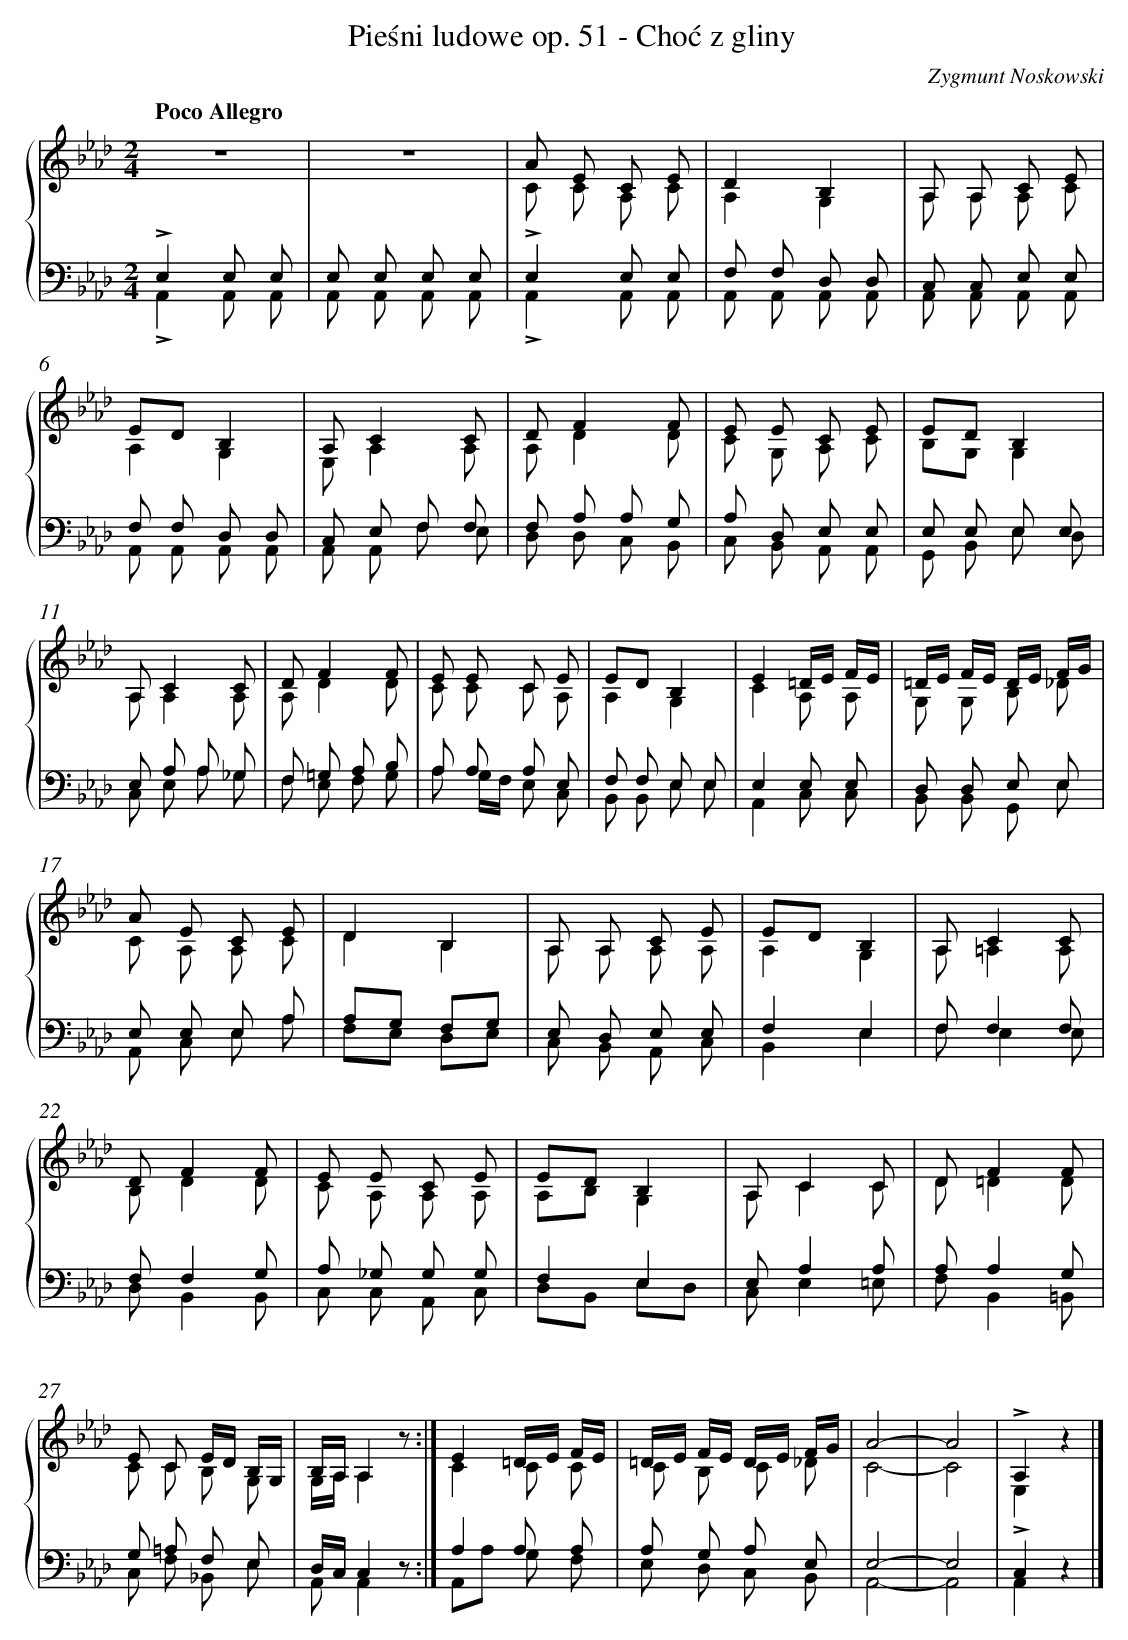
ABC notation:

X:1
T: Pieśni ludowe op. 51 - Choć z gliny
C: Zygmunt Noskowski
L: 1/8
M: 2/4
Q: "Poco Allegro"
%%staves {1 2}
V: 1 clef=treble
V: 2 clef=bass
K: Ab
[V:1] z4 |
[V:2] !accent!E,2E, E, & !accent!A,,2A,, A,, |
[V:1] z4 |
[V:2] E, E, E, E, & A,, A,, A,, A,, |
[V:1] A E C E & C C A, C |
[V:2] !accent!E,2E, E, & !accent!A,,2A,, A,, |
[V:1] D2B,2 & A,2G,2 |
[V:2] F, F, D, D, & A,, A,, A,, A,, |
[V:1] A, A, C E & A, A, A, C |
[V:2] C, C, E, E, & A,, A,, A,, A,, |
[V:1] EDB,2 & A,2G,2 |
[V:2] F, F, D, D, & A,, A,, A,, A,, |
[V:1] A,C2C & E,A,2A, |
[V:2] C, E, F, F, & A,, A,, F, E, |
[V:1] DF2F & A,D2D |
[V:2] F, A, A, G, & D, D, C, B,, |
[V:1] E E C E & C G, A, C |
[V:2] A, D, E, E, & C, B,, A,, A,, |
[V:1] EDB,2 & B,G,G,2 |
[V:2] E, E, E, E, & G,, B,, E, D, |
[V:1] A,C2C & A,A,2A, |
[V:2] E, A, A, _G, & C, E, A, _G, |
[V:1] DF2F & A,D2D |
[V:2] F, =G, A, B, & F, E, F, G, |
[V:1] E E C E & C C C A, |
[V:2] A, A, A, E, & A, G,/F,/ E, C, |
[V:1] EDB,2 & A,2G,2 |
[V:2] F, F, E, E, & B,, B,, E, E, |
[V:1] E2=D/E/ F/E/ & C2A, A, |
[V:2] E,2E, E, & A,,2C, C, |
[V:1] =D/E/ F/E/ D/E/ F/G/ & G, G, B, _D |
[V:2] D, D, E, E, & B,, B,, G,, E, |
[V:1] A E C E & C A, A, C |
[V:2] E, E, E, A, & A,, C, E, A, |
[V:1] D2B,2 & D2B,2 |
[V:2] A,G, F,G, & F,E, D,E, |
[V:1] A, A, C E & A, A, A, A, |
[V:2] E, D, E, E, & C, B,, A,, C, |
[V:1] EDB,2 & A,2G,2 |
[V:2] F,2E,2 & B,,2E,2 |
[V:1] A,C2C & A,=A,2A, |
[V:2] F,F,2F, & F,E,2E, |
[V:1] DF2F & B,D2D |
[V:2] F,F,2G, & D,B,,2B,, |
[V:1] E E C E & C A, A, A, |
[V:2] A, _G, G, G, & C, C, A,, C, |
[V:1] EDB,2 & A,B,G,2 |
[V:2] F,2E,2 & D,B,, E,D, |
[V:1] A,C2C & A,C2C |
[V:2] E,A,2A, & C,E,2=E, |
[V:1] DF2F & D=D2D |
[V:2] A,A,2G, & F,B,,2=B,, |
[V:1] E C E/D/ B,/G,/ & C C B, G, |
[V:2] G, =A, F, E, & C, F, _B,, E, |
[V:1] B,/A,/A,2z & G,/A,/A,2x :|]
[V:2] D,/C,/C,2z & A,,A,,2x :|]
[V:1] E2=D/E/ F/E/ & C2C C |
[V:2] A,2A, A, & A,,A, G, F, |
[V:1] =D/E/ F/E/ D/E/ F/G/ & C B, C _D |
[V:2] A, G, A, E, & E, D, C, B,, |
[V:1] A4- & C4- |
[V:2] E,4- & A,,4- |
[V:1] A4 & C4 |
[V:2] E,4 & A,,4 |
[V:1] !accent!A,2z2 & E,2x2 |]
[V:2] !accent!C,2z2 & A,,2x2 |]
